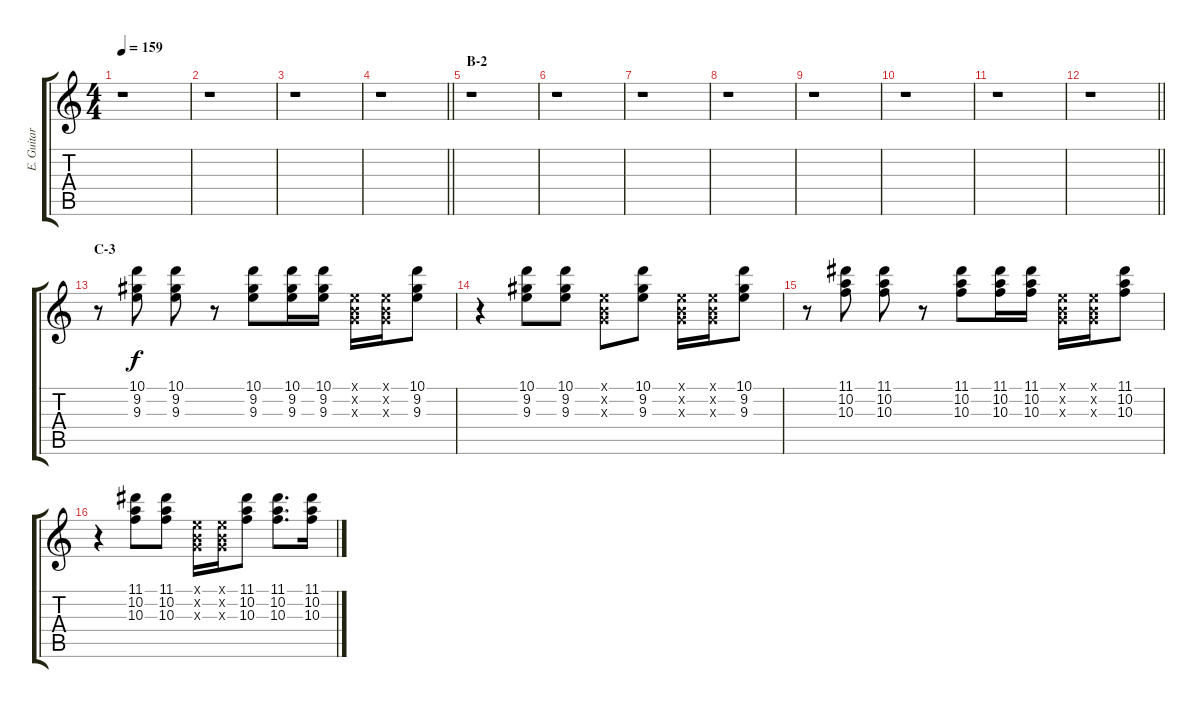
\track ("E. Guitar IV" "E. Guitar ") {instrument electricguitarjazz}
\staff {score tabs}
\tuning (E4 B3 G3 D3 A2 E2) {hide}
\ts (4 4)
\tempo 159
\clef g2
\ks c
r.1{dy f} |
r.1 |
r.1 |
\barLineRight lightlight
r.1 |
\section ("" "B-2")
r.1 |
r.1 |
r.1 |
r.1 |
r.1 |
r.1 |
r.1 |
\barLineRight lightlight
r.1 |
\section ("" "C-3")
r.8 (10.1 9.2 9.3).8 (10.1 9.2 9.3).8 r.8 (10.1 9.2 9.3).8 (10.1 9.2 9.3).16 (10.1 9.2 9.3).16 (0.1{x} 0.2{x} 0.3{x}).16 (0.1{x} 0.2{x} 0.3{x}).16 (10.1 9.2 9.3).8 |
r.4 (10.1 9.2 9.3).8 (10.1 9.2 9.3).8 (0.1{x} 0.2{x} 0.3{x}).8 (10.1 9.2 9.3).8 (0.1{x} 0.2{x} 0.3{x}).16 (0.1{x} 0.2{x} 0.3{x}).16 (10.1 9.2 9.3).8 |
r.8 (11.1 10.2 10.3).8 (11.1 10.2 10.3).8 r.8 (11.1 10.2 10.3).8 (11.1 10.2 10.3).16 (11.1 10.2 10.3).16 (0.1{x} 0.2{x} 0.3{x}).16 (0.1{x} 0.2{x} 0.3{x}).16 (11.1 10.2 10.3).8 |
r.4 (11.1 10.2 10.3).8 (11.1 10.2 10.3).8 (0.1{x} 0.2{x} 0.3{x}).16 (0.1{x} 0.2{x} 0.3{x}).16 (11.1 10.2 10.3).8 (11.1 10.2 10.3).8{d} (11.1 10.2 10.3).16
